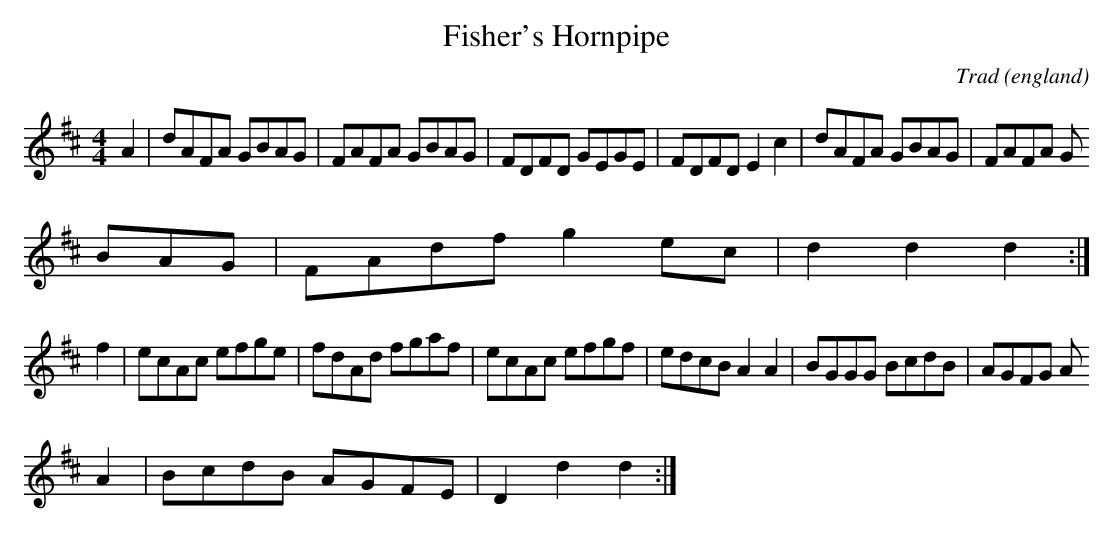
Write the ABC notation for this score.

X:1
T:Fisher's Hornpipe
O:england
M:4/4
L:1/8
C:Trad
K:D
A2 | dAFA GBAG | FAFA GBAG | FDFD GEGE | FDFD E2 c2 | dAFA GBAG | FAFA G
BAG | FAdf g2 ec | d2 d2 d2 :|
f2 | ecAc efge | fdAd fgaf | ecAc efgf | edcB A2 A2 | BGGG BcdB | AGFG A
2 A2 | BcdB AGFE | D2 d2 d2 :|
